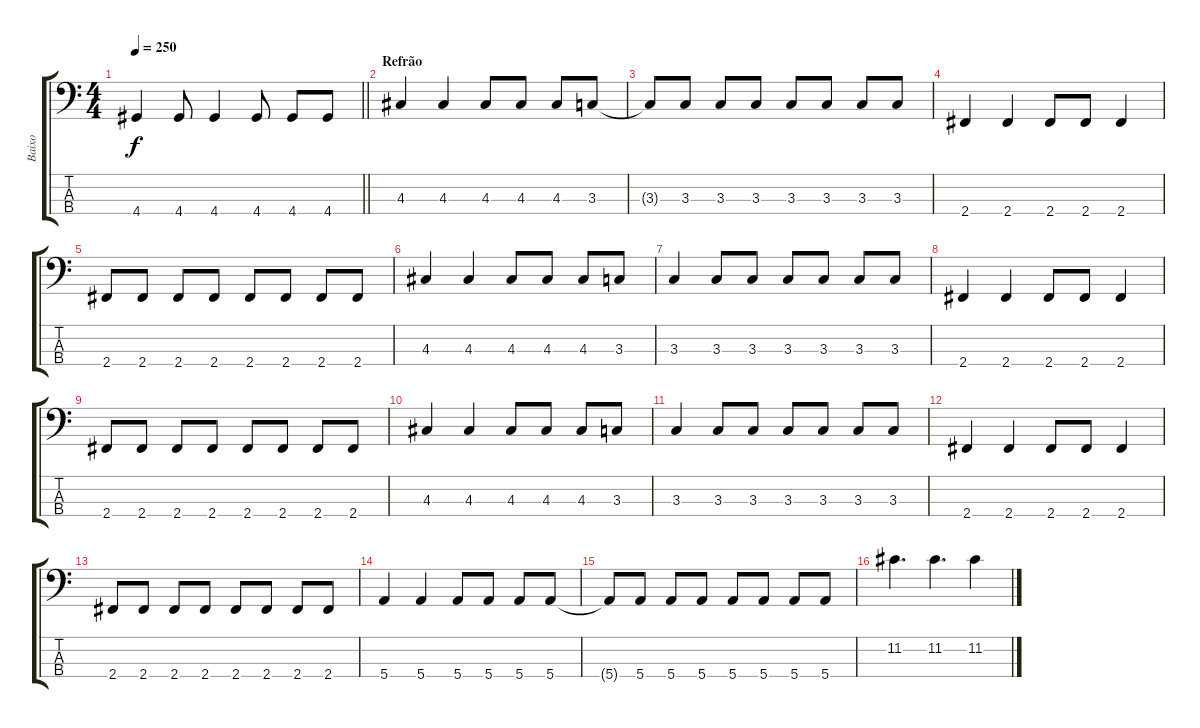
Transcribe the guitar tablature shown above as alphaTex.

\track ("Baixo" "Baixo") {instrument electricbasspick}
\staff {score tabs}
\tuning (G2 D2 A1 E1) {hide}
\ts (4 4)
\tempo 250
\clef f4
\barLineRight lightlight
\ks c
4.4.4{dy f} 4.4.8 4.4.4 4.4.8 4.4.8 4.4.8 |
\section ("" "Refrão")
4.3.4 4.3.4 4.3.8 4.3.8 4.3.8 3.3.8 |
3.3{t}.8 3.3.8 3.3.8 3.3.8 3.3.8 3.3.8 3.3.8 3.3.8 |
2.4.4 2.4.4 2.4.8 2.4.8 2.4.4 |
2.4.8 2.4.8 2.4.8 2.4.8 2.4.8 2.4.8 2.4.8 2.4.8 |
4.3.4 4.3.4 4.3.8 4.3.8 4.3.8 3.3.8 |
3.3.4 3.3.8 3.3.8 3.3.8 3.3.8 3.3.8 3.3.8 |
2.4.4 2.4.4 2.4.8 2.4.8 2.4.4 |
2.4.8 2.4.8 2.4.8 2.4.8 2.4.8 2.4.8 2.4.8 2.4.8 |
4.3.4 4.3.4 4.3.8 4.3.8 4.3.8 3.3.8 |
3.3.4 3.3.8 3.3.8 3.3.8 3.3.8 3.3.8 3.3.8 |
2.4.4 2.4.4 2.4.8 2.4.8 2.4.4 |
2.4.8 2.4.8 2.4.8 2.4.8 2.4.8 2.4.8 2.4.8 2.4.8 |
5.4.4 5.4.4 5.4.8 5.4.8 5.4.8 5.4.8 |
5.4{t}.8 5.4.8 5.4.8 5.4.8 5.4.8 5.4.8 5.4.8 5.4.8 |
11.2.4{d} 11.2.4{d} 11.2.4
